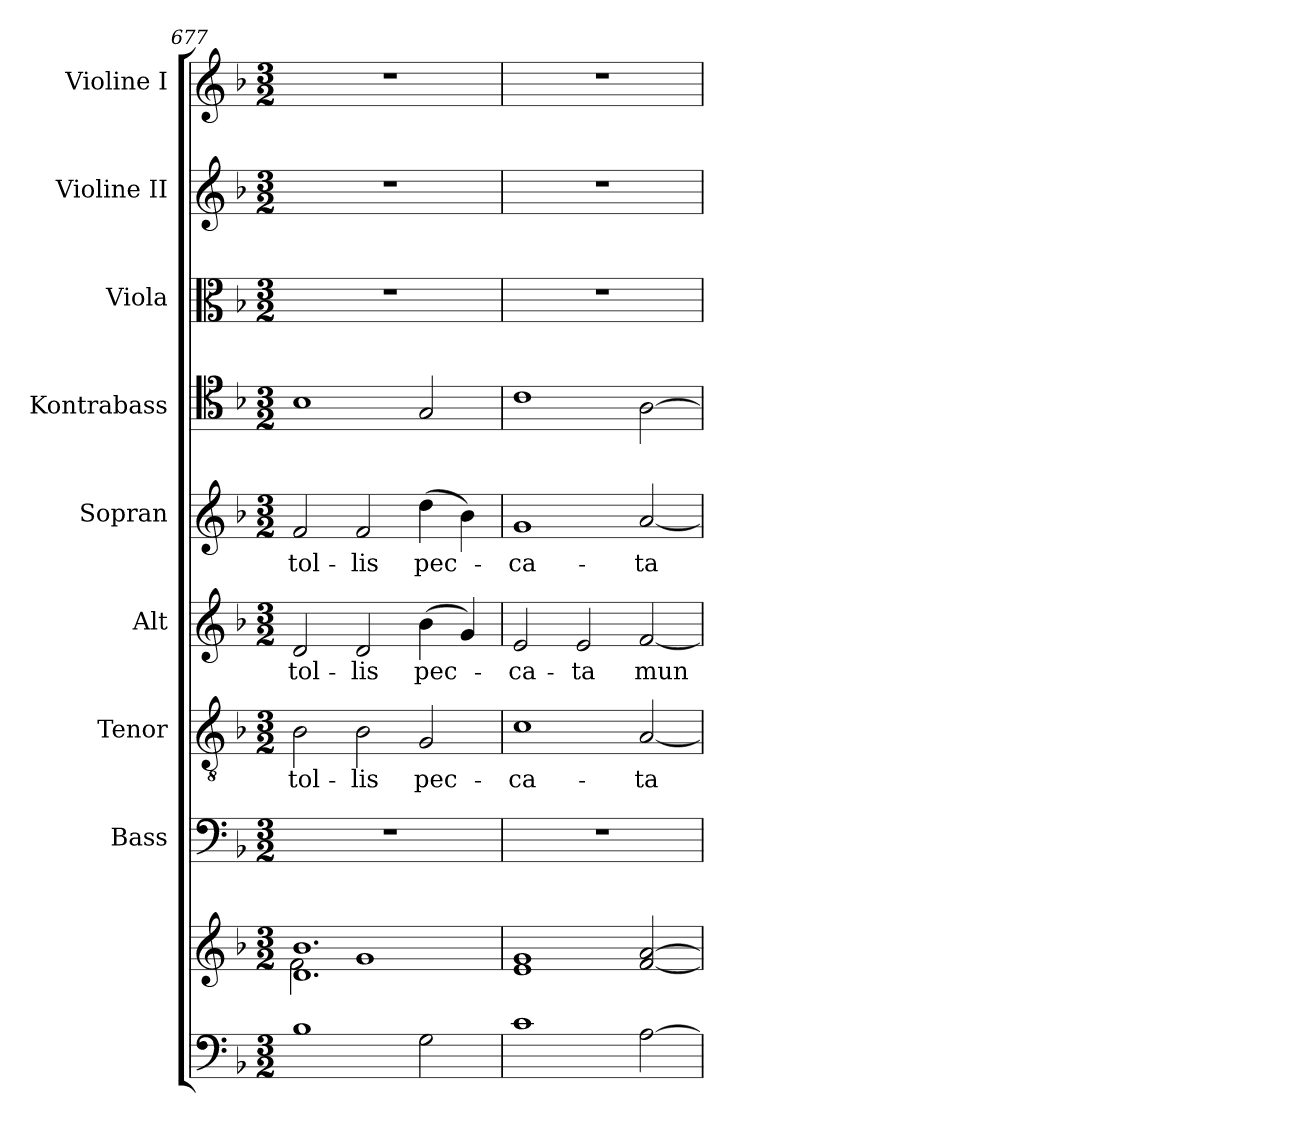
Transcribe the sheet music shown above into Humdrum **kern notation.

**kern	**kern	**kern	**kern	**text	**kern	**text	**kern	**text	**kern	**kern	**kern	**kern
*part9	*part9	*part8	*part7	*part7	*part6	*part6	*part5	*part5	*part4	*part3	*part2	*part1
*staff10	*staff9	*staff8	*staff7	*staff7	*staff6	*staff6	*staff5	*staff5	*staff4	*staff3	*staff2	*staff1
*	*	*I"Bass	*I"Tenor	*	*I"Alt	*	*I"Sopran	*	*I"Kontrabass	*I"Viola	*I"Violine II	*I"Violine I
*	*	*I'B.	*I'T.	*	*I'A.	*	*I'S.	*	*I'Kb.	*I'Vla.	*I'Vl. II	*I'Vl. I
*clefF4	*clefG2	*clefF4	*clefGv2	*	*clefG2	*	*clefG2	*	*clefC4	*clefC3	*clefG2	*clefG2
*	*	*	*	*	*	*	*	*	*ITrd7c12	*	*	*
*k[b-]	*k[b-]	*k[b-]	*k[b-]	*	*k[b-]	*	*k[b-]	*	*k[b-]	*k[b-]	*k[b-]	*k[b-]
*F:	*F:	*F:	*F:	*	*F:	*	*F:	*	*F:	*F:	*F:	*F:
*M3/2	*M3/2	*M3/2	*M3/2	*	*M3/2	*	*M3/2	*	*M3/2	*M3/2	*M3/2	*M3/2
=677	=677	=677	=677	=677	=677	=677	=677	=677	=677	=677	=677	=677
*	*^	*	*	*	*	*	*	*	*	*	*	*
!	!	!	!	!	!LO:LY:b	!	!LO:LY:b	!	!LO:LY:b	!	!	!	!
1B-	1.d 1.b-	2f\	1.r	2B-\	tol-	2d/	tol-	2f/	tol-	1BB-	1.r	1.r	1.r
!	!	!	!	!	!LO:LY:b	!	!LO:LY:b	!	!LO:LY:b	!	!	!	!
.	.	1g	.	2B-\	-lis	2d/	-lis	2f/	-lis	.	.	.	.
!	!	!	!	!	!LO:LY:b	!	!LO:LY:b	!	!LO:LY:b	!	!	!	!
2G\	.	.	.	2G/	pec-	(>4b-\	pec-	(>4dd\	pec-	2GG/	.	.	.
.	.	.	.	.	.	4g/)	.	4b-\)	.	.	.	.	.
*	*v	*v	*	*	*	*	*	*	*	*	*	*	*
=678	=678	=678	=678	=678	=678	=678	=678	=678	=678	=678	=678	=678
!	!	!	!	!LO:LY:b	!	!LO:LY:b	!	!LO:LY:b	!	!	!	!
1c	1e 1g	1.r	1c	-ca-	2e/	-ca-	1g	-ca-	1C	1.r	1.r	1.r
!	!	!	!	!	!	!LO:LY:b	!	!	!	!	!	!
.	.	.	.	.	2e/	-ta	.	.	.	.	.	.
!	!	!	!	!LO:LY:b	!	!LO:LY:b	!	!LO:LY:b	!	!	!	!
[2A\	[2f/ [2a/	.	[2A/	-ta	[2f/	mun-	[2a/	-ta	[2AA\	.	.	.
=	=	=	=	=	=	=	=	=	=	=	=	=
*-	*-	*-	*-	*-	*-	*-	*-	*-	*-	*-	*-	*-
